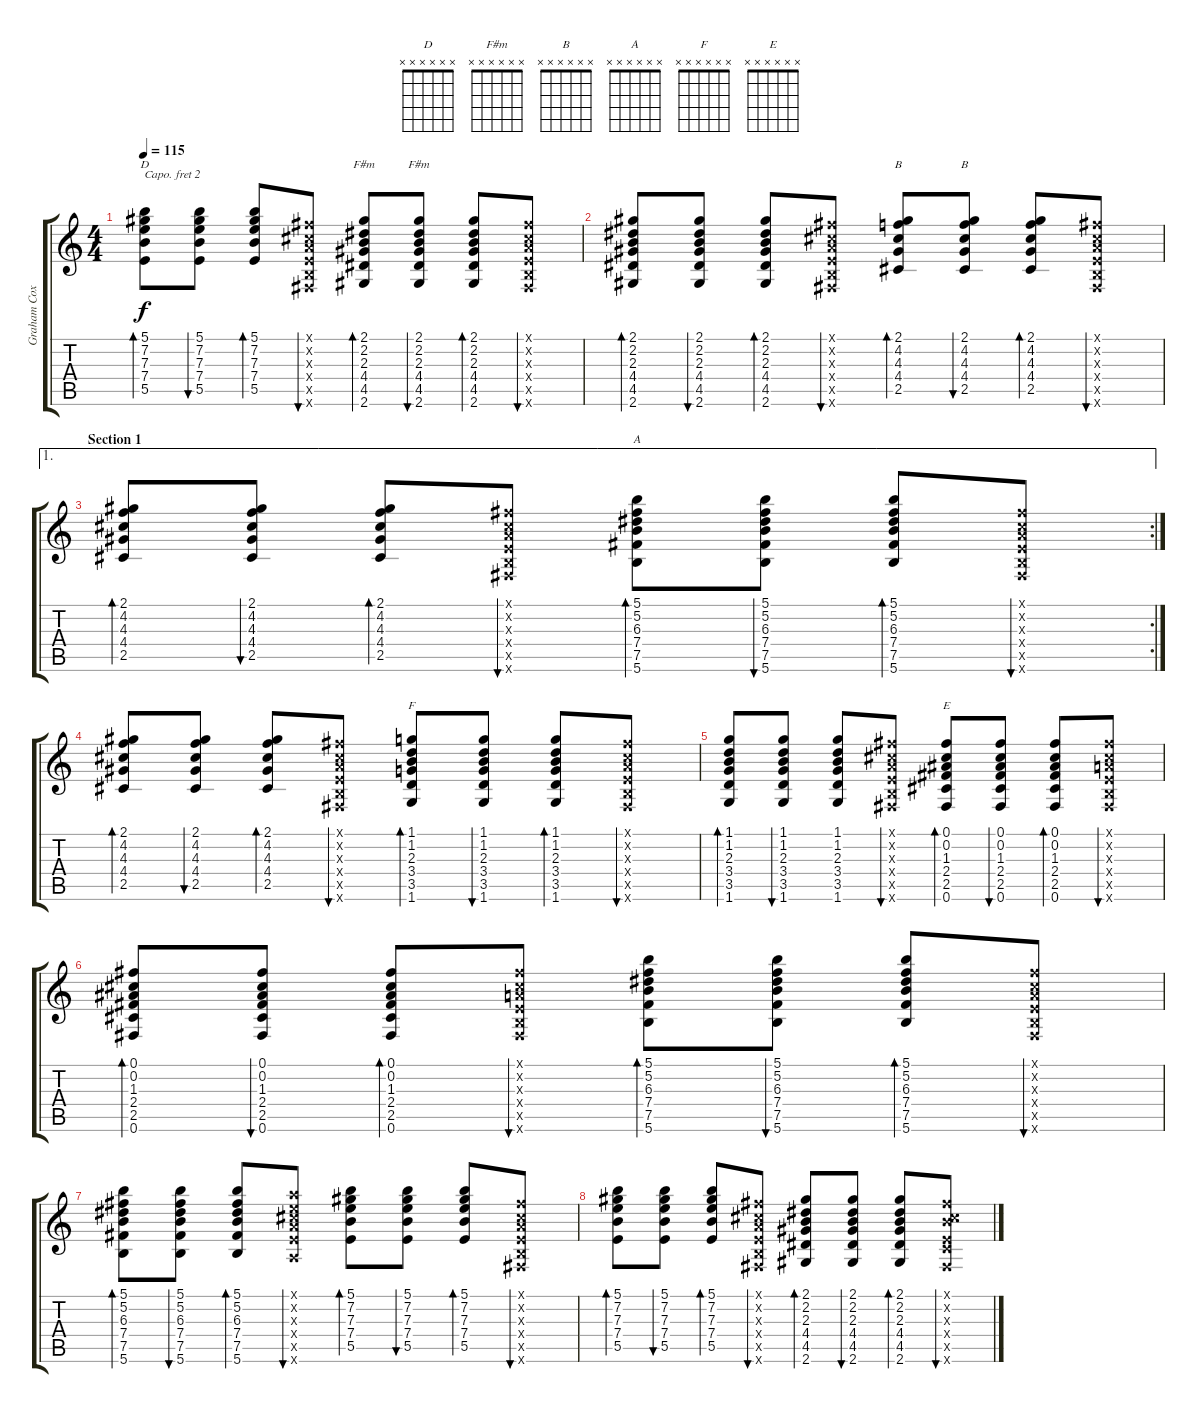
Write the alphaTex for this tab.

\track ("Graham Coxon" "Graham Cox") {instrument electricguitarclean}
\staff {score tabs}
\capo 2
\tuning (E4 B3 G3 D3 A2 E2) {hide}
\chord ("D" x x x x x x)
\chord ("F#m" 2 2 2 4 4 2) {barre 2}
\chord ("F#m" x x x x x x)
\chord ("B" 2 4 4 4 2 x) {barre 2}
\chord ("B" x x x x x x)
\chord ("A" x x x x x x)
\chord ("F" x x x x x x)
\chord ("E" x x x x x x)
\ts (4 4)
\tempo 115
\clef g2
\ks c
(5.1 7.2 7.3 7.4 5.5).8{bd 60 ch "D" dy f} (5.1 7.2 7.3 7.4 5.5).8{bu 60} (5.1 7.2 7.3 7.4 5.5).8{bd 60} (0.1{x} 0.2{x} 0.3{x} 0.4{x} 0.5{x} 0.6{x}).8{bu 60} (2.1 2.2 2.3 4.4 4.5 2.6).8{bd 60 ch "F#m"} (2.1 2.2 2.3 4.4 4.5 2.6).8{bu 60 ch "F#m"} (2.1 2.2 2.3 4.4 4.5 2.6).8{bd 60} (0.1{x} 0.2{x} 0.3{x} 0.4{x} 0.5{x} 0.6{x}).8{bu 60} |
(2.1 2.2 2.3 4.4 4.5 2.6).8{bd 60} (2.1 2.2 2.3 4.4 4.5 2.6).8{bu 60} (2.1 2.2 2.3 4.4 4.5 2.6).8{bd 60} (0.1{x} 0.2{x} 0.3{x} 0.4{x} 0.5{x} 0.6{x}).8{bu 60} (2.1 4.2 4.3 4.4 2.5).8{bd 60 ch "B"} (2.1 4.2 4.3 4.4 2.5).8{bu 60 ch "B"} (2.1 4.2 4.3 4.4 2.5).8{bd 60} (0.1{x} 0.2{x} 0.3{x} 0.4{x} 0.5{x} 0.6{x}).8{bu 60} |
\ae 1
\rc 2
\section ("" "Section 1")
(2.1 4.2 4.3 4.4 2.5).8{bd 60} (2.1 4.2 4.3 4.4 2.5).8{bu 60} (2.1 4.2 4.3 4.4 2.5).8{bd 60} (0.1{x} 0.2{x} 0.3{x} 0.4{x} 0.5{x} 0.6{x}).8{bu 60} (5.1 5.2 6.3 7.4 7.5 5.6).8{bd 60 ch "A"} (5.1 5.2 6.3 7.4 7.5 5.6).8{bu 60} (5.1 5.2 6.3 7.4 7.5 5.6).8{bd 60} (0.1{x} 0.2{x} 0.3{x} 0.4{x} 0.5{x} 0.6{x}).8{bu 60} |
(2.1 4.2 4.3 4.4 2.5).8{bd 60} (2.1 4.2 4.3 4.4 2.5).8{bu 60} (2.1 4.2 4.3 4.4 2.5).8{bd 60} (0.1{x} 0.2{x} 0.3{x} 0.4{x} 0.5{x} 0.6{x}).8{bu 60} (1.1 1.2 2.3 3.4 3.5 1.6).8{bd 60 ch "F"} (1.1 1.2 2.3 3.4 3.5 1.6).8{bu 60} (1.1 1.2 2.3 3.4 3.5 1.6).8{bd 60} (0.1{x} 0.2{x} 0.3{x} 0.4{x} 0.5{x} 0.6{x}).8{bu 60} |
(1.1 1.2 2.3 3.4 3.5 1.6).8{bd 60} (1.1 1.2 2.3 3.4 3.5 1.6).8{bu 60} (1.1 1.2 2.3 3.4 3.5 1.6).8 (0.1{x} 0.2{x} 0.3{x} 0.4{x} 0.5{x} 0.6{x}).8{bu 60} (0.1 0.2 1.3 2.4 2.5 0.6).8{bd 60 ch "E"} (0.1 0.2 1.3 2.4 2.5 0.6).8{bu 60} (0.1 0.2 1.3 2.4 2.5 0.6).8{bd 60} (0.1{x} 0.2{x} 0.3{x} 0.4{x} 0.5{x} 0.6{x}).8{bu 60} |
(0.1 0.2 1.3 2.4 2.5 0.6).8{bd 60} (0.1 0.2 1.3 2.4 2.5 0.6).8{bu 60} (0.1 0.2 1.3 2.4 2.5 0.6).8{bd 60} (0.1{x} 0.2{x} 0.3{x} 0.4{x} 0.5{x} 0.6{x}).8{bu 60} (5.1 5.2 6.3 7.4 7.5 5.6).8{bd 60} (5.1 5.2 6.3 7.4 7.5 5.6).8{bu 60} (5.1 5.2 6.3 7.4 7.5 5.6).8{bd 60} (0.1{x} 0.2{x} 0.3{x} 0.4{x} 0.5{x} 0.6{x}).8{bu 60} |
(5.1 5.2 6.3 7.4 7.5 5.6).8{bd 60} (5.1 5.2 6.3 7.4 7.5 5.6).8{bu 60} (5.1 5.2 6.3 7.4 7.5 5.6).8{bd 60} (3.1{x} 3.2{x} 4.3{x} 5.4{x} 5.5{x} 3.6{x}).8{bu 60} (5.1 7.2 7.3 7.4 5.5).8{bd 60} (5.1 7.2 7.3 7.4 5.5).8{bu 60} (5.1 7.2 7.3 7.4 5.5).8{bd 60} (0.1{x} 0.2{x} 0.3{x} 0.4{x} 0.5{x} 0.6{x}).8{bu 60} |
(5.1 7.2 7.3 7.4 5.5).8{bd 60} (5.1 7.2 7.3 7.4 5.5).8{bu 60} (5.1 7.2 7.3 7.4 5.5).8{bd 60} (0.1{x} 0.2{x} 0.3{x} 0.4{x} 0.5{x} 0.6{x}).8{bu 60} (2.1 2.2 2.3 4.4 4.5 2.6).8{bd 60} (2.1 2.2 2.3 4.4 4.5 2.6).8{bu 60} (2.1 2.2 2.3 4.4 4.5 2.6).8{bd 60} (0.1{x} 0.2{x} 2.3{x} 0.4{x} 1.5{x} 0.6{x}).8{bu 60}
